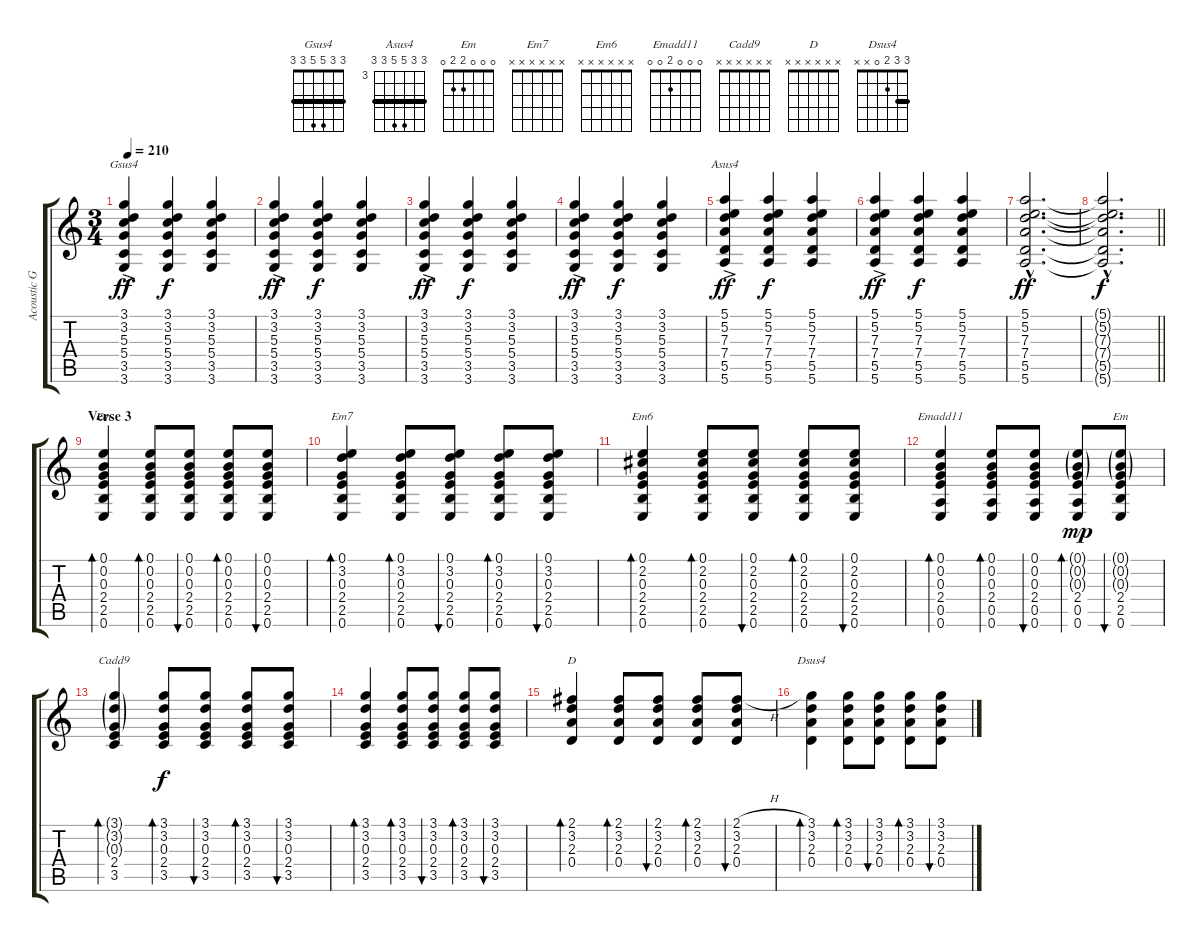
\track ("Acoustic Guitar" "Acoustic G") {instrument acousticguitarsteel}
\staff {score tabs}
\tuning (E4 B3 G3 D3 A2 E2) {hide}
\chord ("Gsus4" 3 3 5 5 3 3) {barre 3}
\chord ("Asus4" 5 5 7 7 5 5) {firstfret 3 barre 5}
\chord ("Em" x x x x x x)
\chord ("Em7" x x x x x x)
\chord ("Em6" x x x x x x)
\chord ("Emadd11" 0 0 0 2 0 0)
\chord ("Em" 0 0 0 2 2 0)
\chord ("Cadd9" x x x x x x)
\chord ("D" x x x x x x)
\chord ("Dsus4" 3 3 2 0 x x) {barre 3}
\ts (3 4)
\tempo 210
\clef g2
\ks c
(3.1{ac} 3.2 5.3 5.4 3.5 3.6).4{ch "Gsus4" dy ff} (3.1 3.2 5.3 5.4 3.5 3.6).4{dy f} (3.1 3.2 5.3 5.4 3.5 3.6).4 |
(3.1{ac} 3.2 5.3 5.4 3.5 3.6).4{dy ff} (3.1 3.2 5.3 5.4 3.5 3.6).4{dy f} (3.1 3.2 5.3 5.4 3.5 3.6).4 |
(3.1{ac} 3.2 5.3 5.4 3.5 3.6).4{dy ff} (3.1 3.2 5.3 5.4 3.5 3.6).4{dy f} (3.1 3.2 5.3 5.4 3.5 3.6).4 |
(3.1{ac} 3.2 5.3 5.4 3.5 3.6).4{dy ff} (3.1 3.2 5.3 5.4 3.5 3.6).4{dy f} (3.1 3.2 5.3 5.4 3.5 3.6).4 |
(5.1 5.2 7.3 7.4{ac} 5.5 5.6).4{ch "Asus4" dy ff} (5.1 5.2 7.3 7.4 5.5 5.6).4{dy f} (5.1 5.2 7.3 7.4 5.5 5.6).4 |
(5.1 5.2 7.3 7.4{ac} 5.5 5.6).4{dy ff} (5.1 5.2 7.3 7.4 5.5 5.6).4{dy f} (5.1 5.2 7.3 7.4 5.5 5.6).4 |
(5.1{hac} 5.2{hac} 7.3{hac} 7.4{hac} 5.5{hac} 5.6{hac}).2{d dy ff} |
\barLineRight lightlight
(5.1{hac t} 5.2{hac t} 7.3{hac t} 7.4{hac t} 5.5{hac t} 5.6{hac t}).2{d dy f} |
\section ("" "Verse 3")
(0.1 0.2 0.3 2.4 2.5 0.6).4{bd 60 ch "Em"} (0.1 0.2 0.3 2.4 2.5 0.6).8{bd 60} (0.1 0.2 0.3 2.4 2.5 0.6).8{bu 60} (0.1 0.2 0.3 2.4 2.5 0.6).8{bd 60} (0.1 0.2 0.3 2.4 2.5 0.6).8{bu 60} |
(0.1 3.2 0.3 2.4 2.5 0.6).4{bd 60 ch "Em7"} (0.1 3.2 0.3 2.4 2.5 0.6).8{bd 60} (0.1 3.2 0.3 2.4 2.5 0.6).8{bu 60} (0.1 3.2 0.3 2.4 2.5 0.6).8{bd 60} (0.1 3.2 0.3 2.4 2.5 0.6).8{bu 60} |
(0.1 2.2 0.3 2.4 2.5 0.6).4{bd 60 ch "Em6"} (0.1 2.2 0.3 2.4 2.5 0.6).8{bd 60} (0.1 2.2 0.3 2.4 2.5 0.6).8{bu 60} (0.1 2.2 0.3 2.4 2.5 0.6).8{bd 60} (0.1 2.2 0.3 2.4 2.5 0.6).8{bu 60} |
(0.1 0.2 0.3 2.4 0.5 0.6).4{bd 60 ch "Emadd11"} (0.1 0.2 0.3 2.4 0.5 0.6).8{bd 60} (0.1 0.2 0.3 2.4 0.5 0.6).8{bu 60} (0.1{g} 0.2{g} 0.3{g} 2.4 0.5 0.6).8{bd 60 dy mp} (0.1{g} 0.2{g} 0.3{g} 2.4 2.5 0.6).8{bu 60 ch "Em"} |
(3.1{g} 3.2{g} 0.3{g} 2.4 3.5).4{bd 60 ch "Cadd9"} (3.1 3.2 0.3 2.4 3.5).8{bd 60 dy f} (3.1 3.2 0.3 2.4 3.5).8{bu 60} (3.1 3.2 0.3 2.4 3.5).8{bd 60} (3.1 3.2 0.3 2.4 3.5).8{bu 60} |
(3.1 3.2 0.3 2.4 3.5).4{bd 60} (3.1 3.2 0.3 2.4 3.5).8{bd 60} (3.1 3.2 0.3 2.4 3.5).8{bu 60} (3.1 3.2 0.3 2.4 3.5).8{bd 60} (3.1 3.2 0.3 2.4 3.5).8{bu 60} |
(2.1 3.2 2.3 0.4).4{bd 60 ch "D"} (2.1 3.2 2.3 0.4).8{bd 60} (2.1 3.2 2.3 0.4).8{bu 60} (2.1 3.2 2.3 0.4).8{bd 60} (2.1{h} 3.2 2.3 0.4).8{bu 60} |
(3.1 3.2 2.3 0.4).4{bd 60 ch "Dsus4"} (3.1 3.2 2.3 0.4).8{bd 60} (3.1 3.2 2.3 0.4).8{bu 60} (3.1 3.2 2.3 0.4).8{bd 60} (3.1 3.2 2.3 0.4).8{bu 60}
